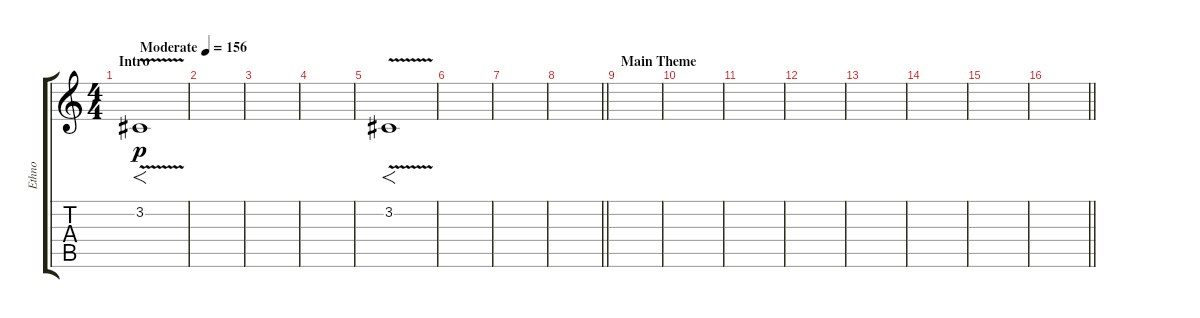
\track ("Ethno" "Ethno") {instrument shanai}
\staff {score tabs}
\tuning (Eb4 Bb3 Gb3 Db3 Ab2 Eb2) {hide}
\ts (4 4)
\section ("" "Intro")
\tempo (156 "Moderate")
\clef g2
\ks c
3.2{v}.1{f dy p instrument shanai} |
|
|
|
3.2{v}.1{f} |
|
|
\barLineRight lightlight
|
\section ("" "Main Theme")
|
|
|
|
|
|
|
\barLineRight lightlight
